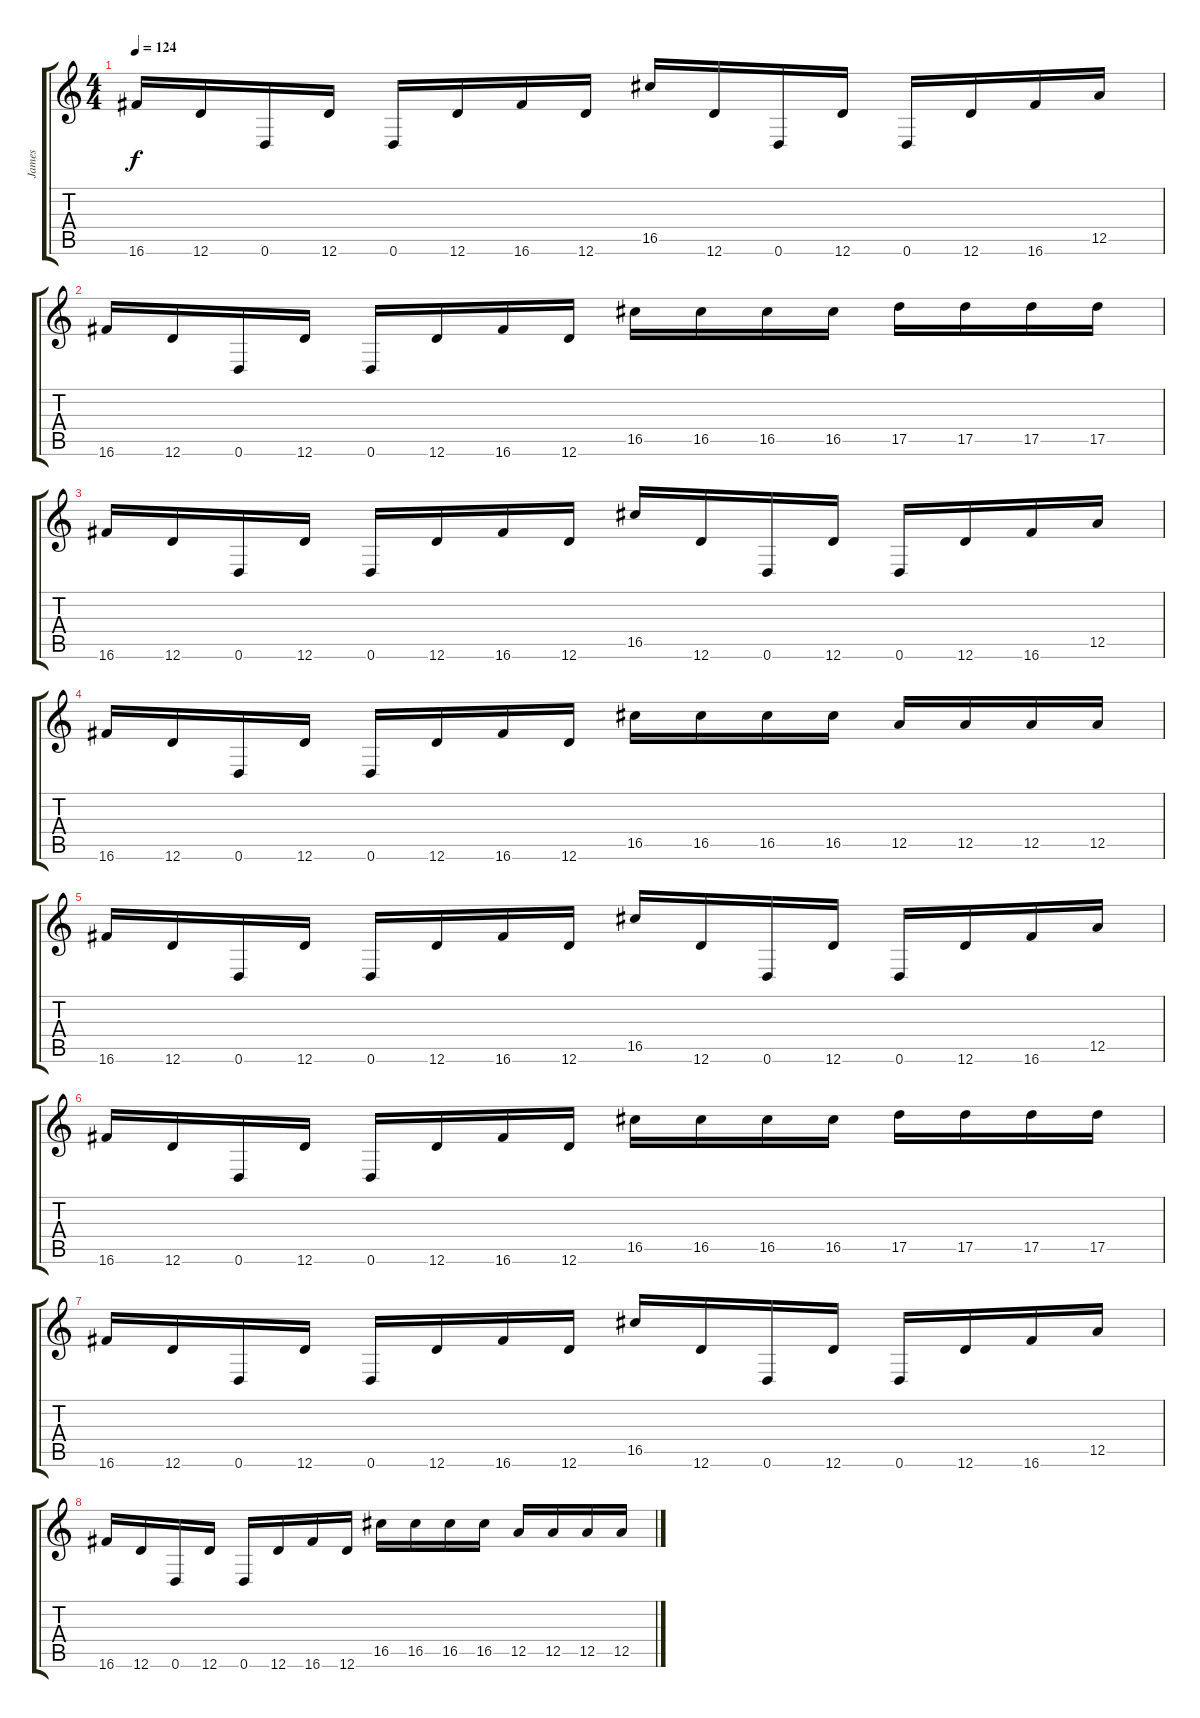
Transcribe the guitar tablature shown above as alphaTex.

\track ("James" "James") {instrument distortionguitar}
\staff {score tabs}
\tuning (E4 B3 G3 D3 A2 D2) {hide}
\ts (4 4)
\tempo 124
\clef g2
\ks c
16.6.16{dy f} 12.6.16 0.6.16 12.6.16 0.6.16 12.6.16 16.6.16 12.6.16 16.5.16 12.6.16 0.6.16 12.6.16 0.6.16 12.6.16 16.6.16 12.5.16 |
16.6.16 12.6.16 0.6.16 12.6.16 0.6.16 12.6.16 16.6.16 12.6.16 16.5.16 16.5.16 16.5.16 16.5.16 17.5.16 17.5.16 17.5.16 17.5.16 |
16.6.16 12.6.16 0.6.16 12.6.16 0.6.16 12.6.16 16.6.16 12.6.16 16.5.16 12.6.16 0.6.16 12.6.16 0.6.16 12.6.16 16.6.16 12.5.16 |
16.6.16 12.6.16 0.6.16 12.6.16 0.6.16 12.6.16 16.6.16 12.6.16 16.5.16 16.5.16 16.5.16 16.5.16 12.5.16 12.5.16 12.5.16 12.5.16 |
16.6.16 12.6.16 0.6.16 12.6.16 0.6.16 12.6.16 16.6.16 12.6.16 16.5.16 12.6.16 0.6.16 12.6.16 0.6.16 12.6.16 16.6.16 12.5.16 |
16.6.16 12.6.16 0.6.16 12.6.16 0.6.16 12.6.16 16.6.16 12.6.16 16.5.16 16.5.16 16.5.16 16.5.16 17.5.16 17.5.16 17.5.16 17.5.16 |
16.6.16 12.6.16 0.6.16 12.6.16 0.6.16 12.6.16 16.6.16 12.6.16 16.5.16 12.6.16 0.6.16 12.6.16 0.6.16 12.6.16 16.6.16 12.5.16 |
16.6.16 12.6.16 0.6.16 12.6.16 0.6.16 12.6.16 16.6.16 12.6.16 16.5.16 16.5.16 16.5.16 16.5.16 12.5.16 12.5.16 12.5.16 12.5.16
